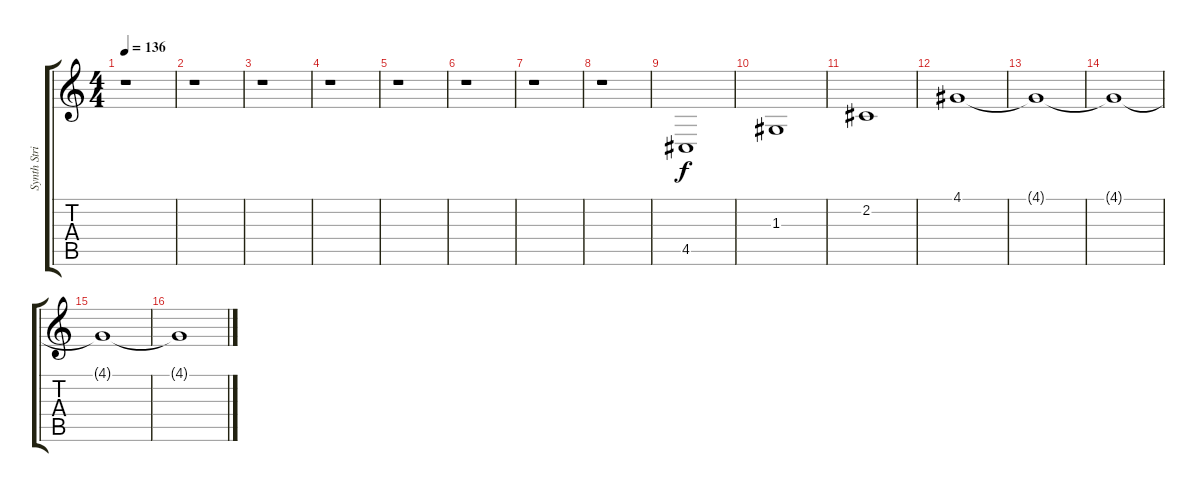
\track ("Synth Strings 2" "Synth Stri") {instrument synthstrings2}
\staff {score tabs}
\tuning (E4 B3 G3 D3 A2 E2) {hide}
\ts (4 4)
\tempo 136
\clef g2
\ks c
r.1{dy f} |
r.1 |
r.1 |
r.1 |
r.1 |
r.1 |
r.1 |
r.1 |
4.5.1{volume 2} |
1.3.1{volume 3} |
2.2.1{volume 3} |
4.1.1{volume 4} |
4.1{t}.1 |
4.1{t}.1 |
4.1{t}.1 |
4.1{t}.1
